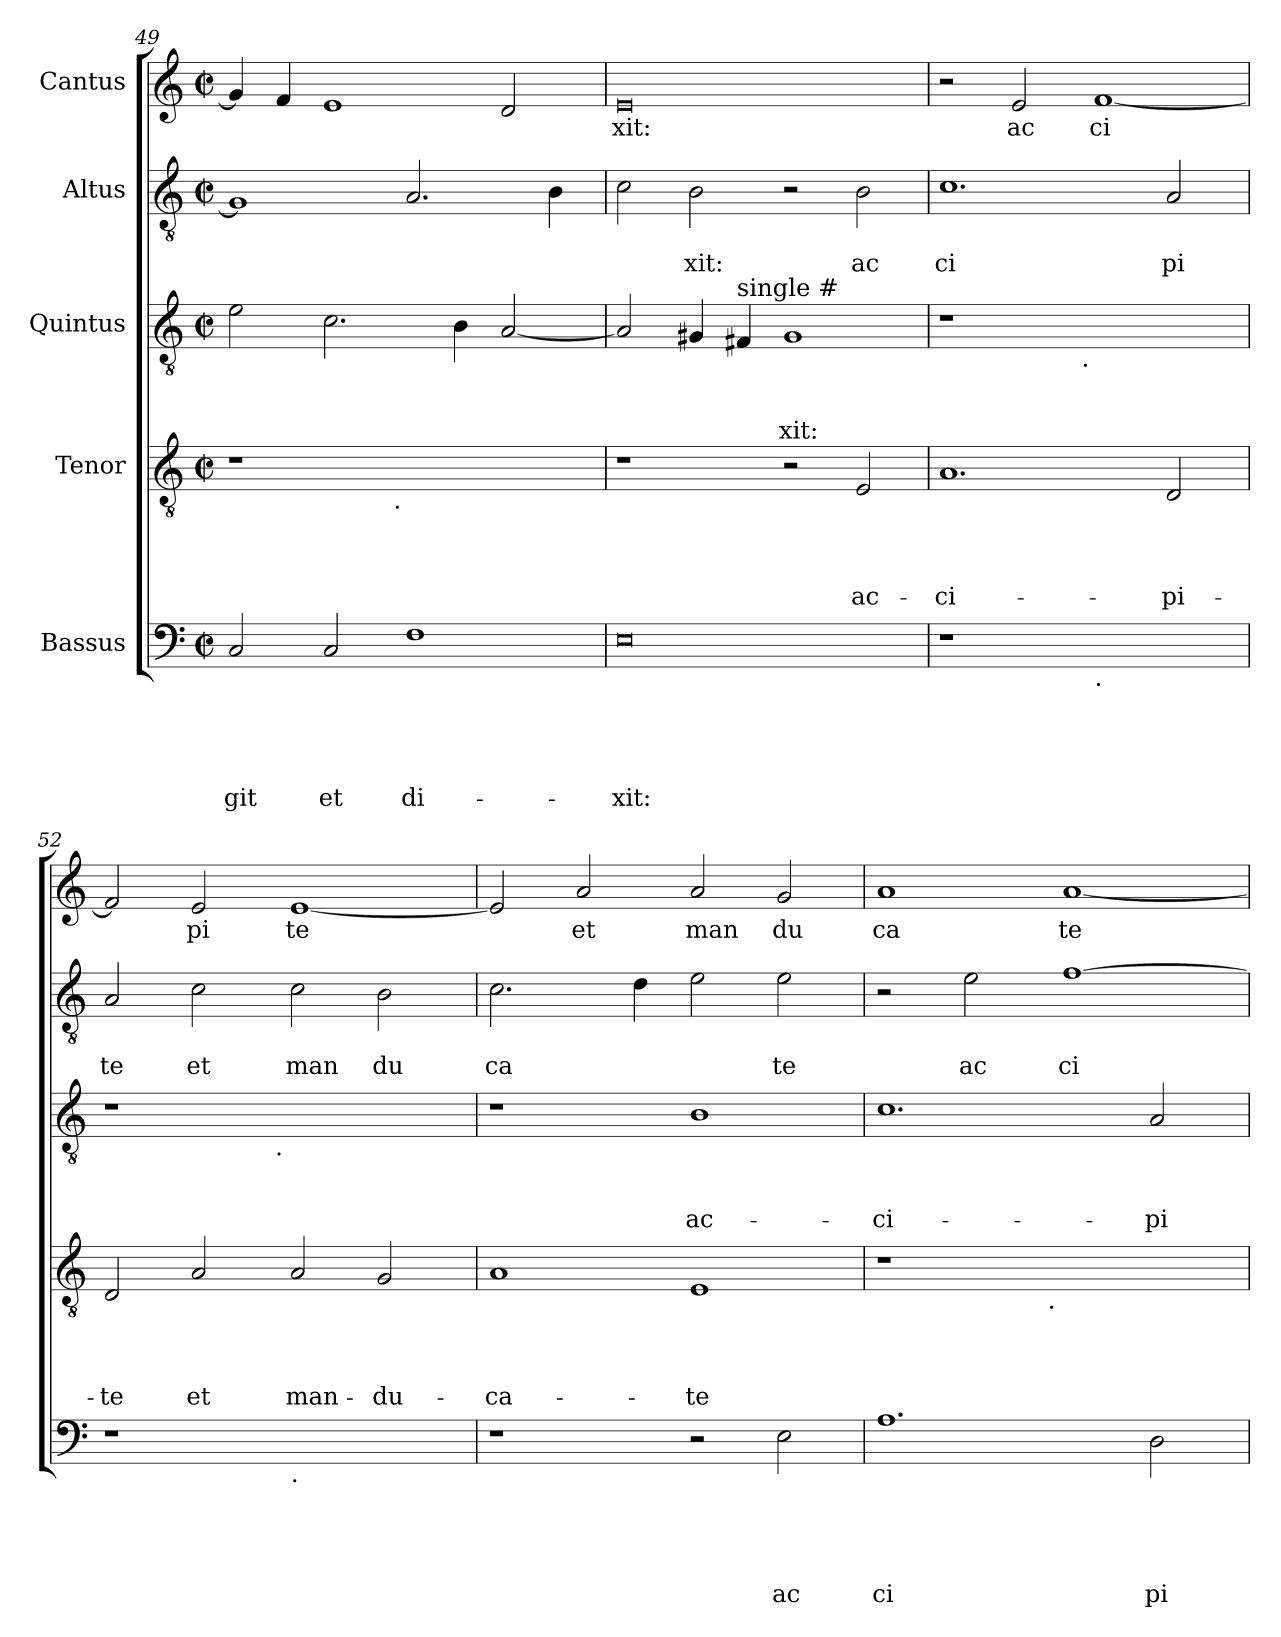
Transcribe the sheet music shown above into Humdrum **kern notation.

**kern	**text	**text	**text	**text	**text	**kern	**text	**text	**text	**text	**kern	**text	**text	**text	**kern	**text	**text	**kern	**text
*part5	*part5	*part5	*part5	*part5	*part5	*part4	*part4	*part4	*part4	*part4	*part3	*part3	*part3	*part3	*part2	*part2	*part2	*part1	*part1
*staff5	*staff5	*staff5	*staff5	*staff5	*staff5	*staff4	*staff4	*staff4	*staff4	*staff4	*staff3	*staff3	*staff3	*staff3	*staff2	*staff2	*staff2	*staff1	*staff1
*I"Bassus	*	*	*	*	*	*I"Tenor	*	*	*	*	*I"Quintus	*	*	*	*I"Altus	*	*	*I"Cantus	*
*clefF4	*	*	*	*	*	*clefGv2	*	*	*	*	*clefGv2	*	*	*	*clefGv2	*	*	*clefG2	*
*k[]	*	*	*	*	*	*k[]	*	*	*	*	*k[]	*	*	*	*k[]	*	*	*k[]	*
*C:	*	*	*	*	*	*C:	*	*	*	*	*C:	*	*	*	*C:	*	*	*C:	*
*M2/2	*	*	*	*	*	*M2/2	*	*	*	*	*M2/2	*	*	*	*M2/2	*	*	*M2/2	*
*met(c|)	*	*	*	*	*	*met(c|)	*	*	*	*	*met(c|)	*	*	*	*met(c|)	*	*	*met(c|)	*
=49	=49	=49	=49	=49	=49	=49	=49	=49	=49	=49	=49	=49	=49	=49	=49	=49	=49	=49	=49
!	!	!	!	!	!LO:LY:b	!	!	!	!	!	!	!	!	!	!	!	!	!	!
*	*	*	*	*	*	*^	*	*	*	*	*	*	*	*	*	*	*	*	*
2C/	.	.	.	.	-git	1r	2ryy	.	.	.	.	2e\	.	.	.	1G]	.	.	4g/]	.
.	.	.	.	.	.	.	.	.	.	.	.	.	.	.	.	.	.	.	4f/	.
!	!	!	!	!	!LO:LY:b	!	!	!	!	!	!	!	!	!	!	!	!	!	!	!
2C/	.	.	.	.	et	.	4...ryy	.	.	.	.	2.c\	.	.	.	.	.	.	1e	.
!	!	!	!	!	!	!	!LO:TX:b:t=.	!	!	!	!	!	!	!	!	!	!	!	!	!
.	.	.	.	.	.	.	1ryy	.	.	.	.	.	.	.	.	.	.	.	.	.
!	!	!	!	!	!LO:LY:b	!	!	!	!	!	!	!	!	!	!	!	!	!	!	!
1F	.	.	.	.	di-	1ryy	.	.	.	.	.	.	.	.	.	2.A/	.	.	.	.
.	.	.	.	.	.	.	.	.	.	.	.	4B\	.	.	.	.	.	.	.	.
.	.	.	.	.	.	.	.	.	.	.	.	[<2A/	.	.	.	.	.	.	2d/	.
.	.	.	.	.	.	.	.	.	.	.	.	.	.	.	.	4B\	.	.	.	.
.	.	.	.	.	.	.	32ryy	.	.	.	.	.	.	.	.	.	.	.	.	.
!!LO:PB:g=z
=50	=50	=50	=50	=50	=50	=50	=50	=50	=50	=50	=50	=50	=50	=50	=50	=50	=50	=50	=50	=50
!	!	!	!	!	!LO:LY:b	!	!	!	!	!	!	!	!	!	!	!	!	!	!	!LO:LY:b
*	*	*	*	*	*	*v	*v	*	*	*	*	*	*	*	*	*	*	*	*	*
0E	.	.	.	.	-xit:	1r	.	.	.	.	2A/]	.	.	.	2c\	.	.	0e	xit:
!	!	!	!	!	!	!	!	!	!	!	!	!	!	!	!	!	!LO:LY:b	!	!
.	.	.	.	.	.	.	.	.	.	.	4G#X/	.	.	.	2B\	.	xit:	.	.
!	!	!	!	!	!	!	!	!	!	!	!LO:TX:a:t=single #	!	!	!	!	!	!	!	!
.	.	.	.	.	.	.	.	.	.	.	4F#/	.	.	.	.	.	.	.	.
!	!	!	!	!	!	!	!	!	!	!	!	!	!	!LO:LY:b	!	!	!	!	!
.	.	.	.	.	.	2r	.	.	.	.	1G#	.	.	xit:	2r	.	.	.	.
!	!	!	!	!	!	!	!	!	!	!LO:LY:b	!	!	!	!	!	!	!LO:LY:b	!	!
.	.	.	.	.	.	2E/	.	.	.	ac-	.	.	.	.	2B\	.	ac	.	.
=51	=51	=51	=51	=51	=51	=51	=51	=51	=51	=51	=51	=51	=51	=51	=51	=51	=51	=51	=51
!	!	!	!	!	!	!	!	!	!	!LO:LY:b	!	!	!	!	!	!	!LO:LY:b	!	!
*	*	*	*	*	*	*	*	*	*	*	*^	*	*	*	*	*	*	*	*
1r	.	.	.	.	.	1.A	.	.	.	-ci-	1r	2ryy	.	.	.	1.c	.	ci	2r	.
!	!	!	!	!	!	!	!	!	!	!	!	!	!	!	!	!	!	!	!	!LO:LY:b
.	.	.	.	.	.	.	.	.	.	.	.	4...ryy	.	.	.	.	.	.	2e/	ac
!	!	!	!	!	!	!	!	!	!	!	!	!LO:TX:b:t=.	!	!	!	!	!	!	!	!
.	.	.	.	.	.	.	.	.	.	.	.	1ryy	.	.	.	.	.	.	.	.
!LO:TX:b:t=.	!	!	!	!	!	!	!	!	!	!	!	!	!	!	!	!	!	!	!	!
!	!	!	!	!	!	!	!	!	!	!	!	!	!	!	!	!	!	!	!	!LO:LY:b
1ryy	.	.	.	.	.	.	.	.	.	.	1ryy	.	.	.	.	.	.	.	[<1f	ci
!	!	!	!	!	!	!	!	!	!	!LO:LY:b	!	!	!	!	!	!	!	!LO:LY:b	!	!
.	.	.	.	.	.	2D/	.	.	.	-pi-	.	.	.	.	.	2A/	.	pi	.	.
.	.	.	.	.	.	.	.	.	.	.	.	32ryy	.	.	.	.	.	.	.	.
=52	=52	=52	=52	=52	=52	=52	=52	=52	=52	=52	=52	=52	=52	=52	=52	=52	=52	=52	=52	=52
!	!	!	!	!	!	!	!	!	!	!LO:LY:b	!	!	!	!	!	!	!	!LO:LY:b	!	!
1r	.	.	.	.	.	2D/	.	.	.	-te	1r	2ryy	.	.	.	2A/	.	te	2f/]	.
!	!	!	!	!	!	!	!	!	!	!LO:LY:b	!	!	!	!	!	!	!	!LO:LY:b	!	!LO:LY:b
.	.	.	.	.	.	2A/	.	.	.	et	.	4...ryy	.	.	.	2c\	.	et	2e/	pi
!	!	!	!	!	!	!	!	!	!	!	!	!LO:TX:b:t=.	!	!	!	!	!	!	!	!
.	.	.	.	.	.	.	.	.	.	.	.	1ryy	.	.	.	.	.	.	.	.
!LO:TX:b:t=.	!	!	!	!	!	!	!	!	!	!	!	!	!	!	!	!	!	!	!	!
!	!	!	!	!	!	!	!	!	!	!LO:LY:b	!	!	!	!	!	!	!	!LO:LY:b	!	!LO:LY:b
1ryy	.	.	.	.	.	2A/	.	.	.	man-	1ryy	.	.	.	.	2c\	.	man	[<1e	te
!	!	!	!	!	!	!	!	!	!	!LO:LY:b	!	!	!	!	!	!	!	!LO:LY:b	!	!
.	.	.	.	.	.	2G/	.	.	.	-du-	.	.	.	.	.	2B\	.	du	.	.
.	.	.	.	.	.	.	.	.	.	.	.	32ryy	.	.	.	.	.	.	.	.
=53	=53	=53	=53	=53	=53	=53	=53	=53	=53	=53	=53	=53	=53	=53	=53	=53	=53	=53	=53	=53
!	!	!	!	!	!	!	!	!	!	!LO:LY:b	!	!	!	!	!	!	!	!LO:LY:b	!	!
*	*	*	*	*	*	*	*	*	*	*	*v	*v	*	*	*	*	*	*	*	*
1r	.	.	.	.	.	1A	.	.	.	-ca-	1r	.	.	.	2.c\	.	ca	2e/]	.
!	!	!	!	!	!	!	!	!	!	!	!	!	!	!	!	!	!	!	!LO:LY:b
.	.	.	.	.	.	.	.	.	.	.	.	.	.	.	.	.	.	2a/	et
.	.	.	.	.	.	.	.	.	.	.	.	.	.	.	4d\	.	.	.	.
!	!	!	!	!	!	!	!	!	!	!LO:LY:b	!	!	!	!LO:LY:b	!	!	!	!	!LO:LY:b
2r	.	.	.	.	.	1E	.	.	.	-te	1B	.	.	ac-	2e\	.	.	2a/	man
!	!	!	!	!	!LO:LY:b	!	!	!	!	!	!	!	!	!	!	!	!LO:LY:b	!	!LO:LY:b
2E\	.	.	.	.	ac	.	.	.	.	.	.	.	.	.	2e\	.	te	2g/	du
=54	=54	=54	=54	=54	=54	=54	=54	=54	=54	=54	=54	=54	=54	=54	=54	=54	=54	=54	=54
!	!	!	!	!	!LO:LY:b	!	!	!	!	!	!	!	!	!LO:LY:b	!	!	!	!	!LO:LY:b
*	*	*	*	*	*	*^	*	*	*	*	*	*	*	*	*	*	*	*	*
1.A	.	.	.	.	ci	1r	2ryy	.	.	.	.	1.c	.	.	-ci-	2r	.	.	1a	ca
!	!	!	!	!	!	!	!	!	!	!	!	!	!	!	!	!	!	!LO:LY:b	!	!
.	.	.	.	.	.	.	4...ryy	.	.	.	.	.	.	.	.	2e\	.	ac	.	.
!	!	!	!	!	!	!	!LO:TX:b:t=.	!	!	!	!	!	!	!	!	!	!	!	!	!
.	.	.	.	.	.	.	1ryy	.	.	.	.	.	.	.	.	.	.	.	.	.
!	!	!	!	!	!	!	!	!	!	!	!	!	!	!	!	!	!	!LO:LY:b	!	!LO:LY:b
.	.	.	.	.	.	1ryy	.	.	.	.	.	.	.	.	.	[>1f	.	ci	[<1a	te
!	!	!	!	!	!LO:LY:b	!	!	!	!	!	!	!	!	!	!LO:LY:b	!	!	!	!	!
2D\	.	.	.	.	pi	.	.	.	.	.	.	2A/	.	.	-pi-	.	.	.	.	.
.	.	.	.	.	.	.	32ryy	.	.	.	.	.	.	.	.	.	.	.	.	.
*	*	*	*	*	*	*v	*v	*	*	*	*	*	*	*	*	*	*	*	*	*
=	=	=	=	=	=	=	=	=	=	=	=	=	=	=	=	=	=	=	=
*-	*-	*-	*-	*-	*-	*-	*-	*-	*-	*-	*-	*-	*-	*-	*-	*-	*-	*-	*-
